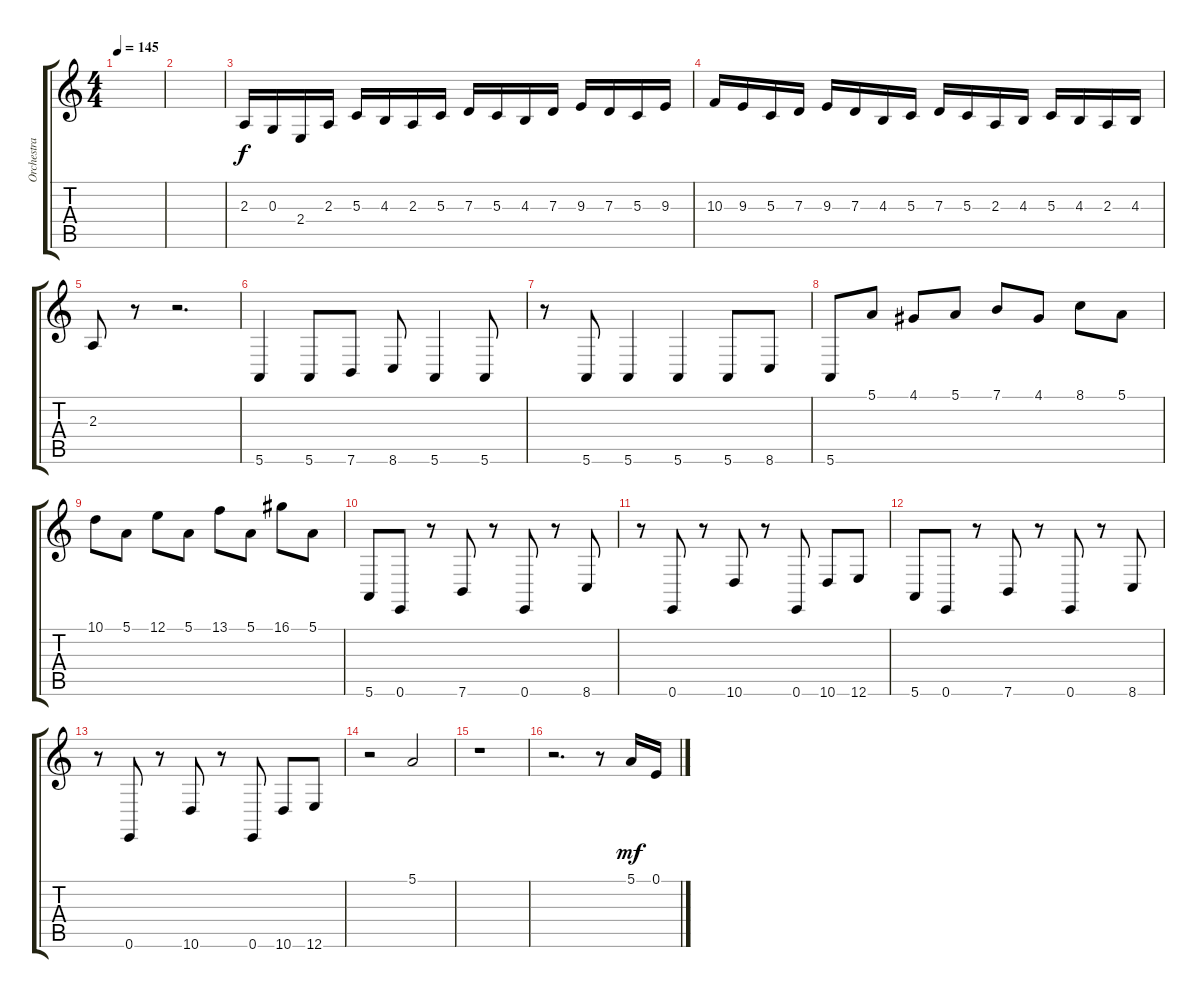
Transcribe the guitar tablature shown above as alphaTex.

\track ("Orchestra - Strings" "Orchestra ") {instrument pizzicatostrings}
\staff {score tabs}
\tuning (E4 B3 G3 D3 A2 E2) {hide}
\ts (4 4)
\tempo 145
\clef g2
\ks c
|
|
2.3.16{volume 6 balance 0} 0.3.16 2.4.16 2.3.16 5.3.16 4.3.16 2.3.16 5.3.16 7.3.16 5.3.16 4.3.16 7.3.16 9.3.16 7.3.16 5.3.16 9.3.16 |
10.3.16 9.3.16 5.3.16 7.3.16 9.3.16 7.3.16 4.3.16 5.3.16 7.3.16 5.3.16 2.3.16 4.3.16 5.3.16 4.3.16 2.3.16 4.3.16 |
2.3.8 r.8 r.2{d} |
5.6.4{volume 11} 5.6.8 7.6.8 8.6.8 5.6.4 5.6.8 |
r.8 5.6.8 5.6.4 5.6.4 5.6.8 8.6.8 |
5.6.8 5.1.8{volume 12 balance 8} 4.1.8 5.1.8 7.1.8 4.1.8 8.1.8 5.1.8 |
10.1.8 5.1.8 12.1.8 5.1.8 13.1.8 5.1.8 16.1.8 5.1.8 |
5.6.8 0.6.8 r.8 7.6.8 r.8 0.6.8 r.8 8.6.8 |
r.8 0.6.8 r.8 10.6.8 r.8 0.6.8 10.6.8 12.6.8 |
5.6.8 0.6.8 r.8 7.6.8 r.8 0.6.8 r.8 8.6.8 |
r.8 0.6.8 r.8 10.6.8 r.8 0.6.8 10.6.8 12.6.8 |
r.2 5.1.2{instrument reversecymbal} |
r.1{volume 0} |
r.2{d volume 12 instrument pizzicatostrings} r.8 5.1.16{dy mf} 0.1.16
